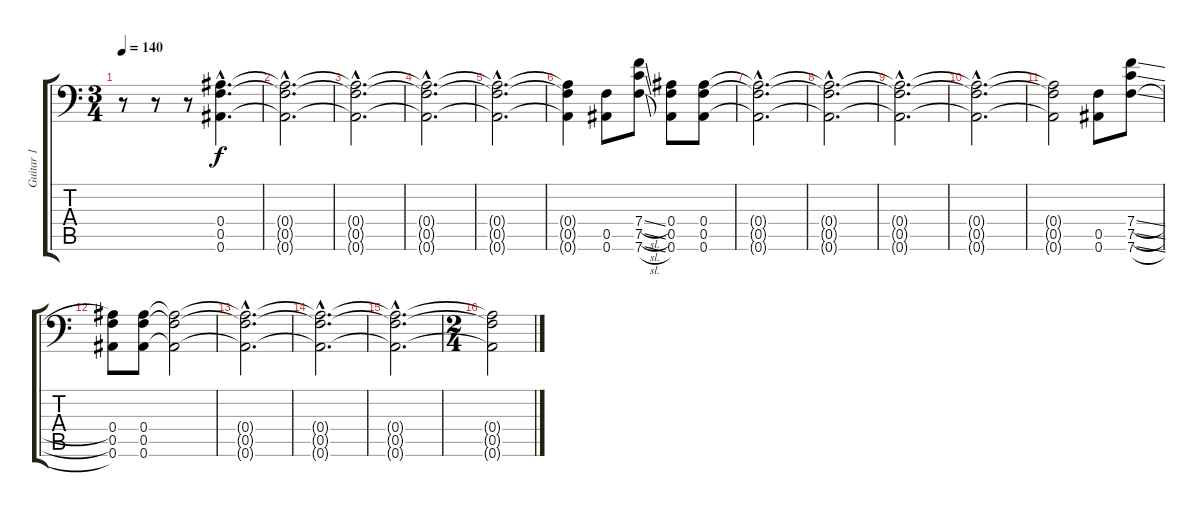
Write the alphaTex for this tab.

\track ("Guitar 1" "Guitar 1") {instrument overdrivenguitar}
\staff {score tabs}
\tuning (C4 G3 Eb3 Bb2 F2 Bb1) {hide}
\ts (3 4)
\tempo 140
\clef f4
\ks c
r.8{dy f instrument overdrivenguitar} r.8 r.8 (0.4{hac} 0.5{hac} 0.6{hac}).4{d} |
(0.4{hac t} 0.5{hac t} 0.6{hac t}).2{d} |
(0.4{hac t} 0.5{hac t} 0.6{hac t}).2{d} |
(0.4{hac t} 0.5{hac t} 0.6{hac t}).2{d} |
(0.4{hac t} 0.5{hac t} 0.6{hac t}).2{d} |
(0.4{t} 0.5{t} 0.6{t}).4 (0.5 0.6).8 (7.4{sl} 7.5{sl} 7.6{sl}).8 (0.4 0.5 0.6).8 (0.4 0.5 0.6).8 |
(0.4{hac t} 0.5{hac t} 0.6{hac t}).2{d} |
(0.4{hac t} 0.5{hac t} 0.6{hac t}).2{d} |
(0.4{hac t} 0.5{hac t} 0.6{hac t}).2{d} |
(0.4{hac t} 0.5{hac t} 0.6{hac t}).2{d} |
(0.4{t} 0.5{t} 0.6{t}).2 (0.5 0.6).8 (7.4{sl} 7.5{sl} 7.6{sl}).8 |
(0.4 0.5 0.6).8 (0.4 0.5 0.6).8 (0.4{t} 0.5{t} 0.6{t}).2 |
(0.4{hac t} 0.5{hac t} 0.6{hac t}).2{d} |
(0.4{hac t} 0.5{hac t} 0.6{hac t}).2{d} |
(0.4{hac t} 0.5{hac t} 0.6{hac t}).2{d} |
\ts (2 4)
(0.4{t} 0.5{t} 0.6{t}).2
